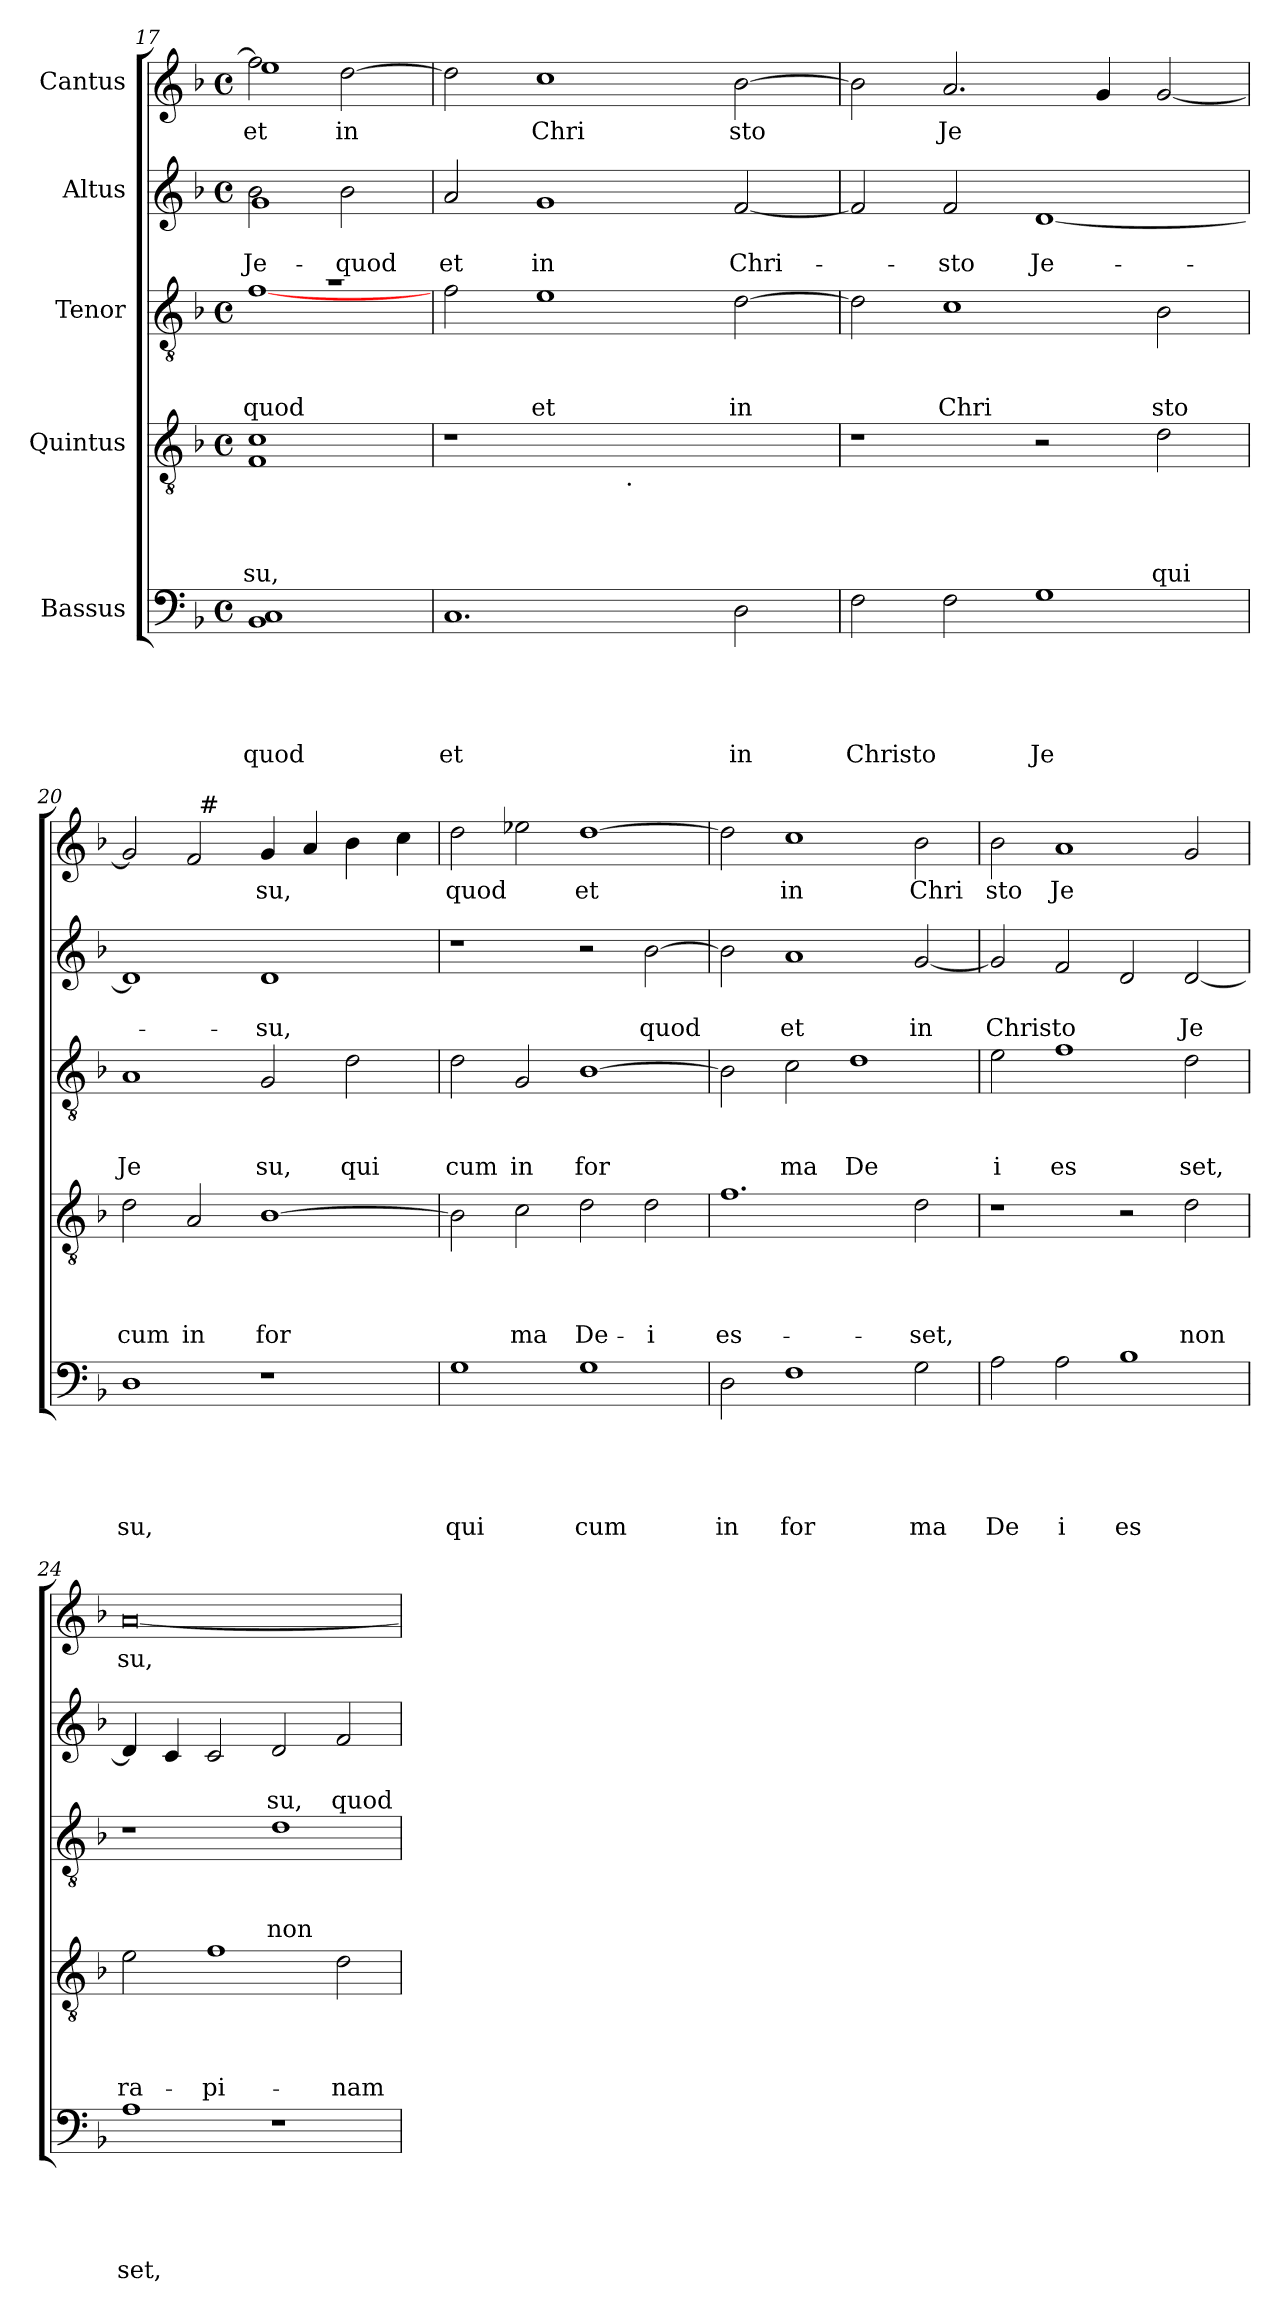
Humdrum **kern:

**kern	**text	**text	**text	**text	**text	**kern	**text	**text	**text	**text	**kern	**text	**text	**text	**kern	**text	**text	**kern	**text
*part5	*part5	*part5	*part5	*part5	*part5	*part4	*part4	*part4	*part4	*part4	*part3	*part3	*part3	*part3	*part2	*part2	*part2	*part1	*part1
*staff5	*staff5	*staff5	*staff5	*staff5	*staff5	*staff4	*staff4	*staff4	*staff4	*staff4	*staff3	*staff3	*staff3	*staff3	*staff2	*staff2	*staff2	*staff1	*staff1
*I"Bassus	*	*	*	*	*	*I"Quintus	*	*	*	*	*I"Tenor	*	*	*	*I"Altus	*	*	*I"Cantus	*
*clefF4	*	*	*	*	*	*clefGv2	*	*	*	*	*clefGv2	*	*	*	*clefG2	*	*	*clefG2	*
*k[b-]	*	*	*	*	*	*k[b-]	*	*	*	*	*k[b-]	*	*	*	*k[b-]	*	*	*k[b-]	*
*F:	*	*	*	*	*	*F:	*	*	*	*	*F:	*	*	*	*F:	*	*	*F:	*
*M4/4	*	*	*	*	*	*M4/4	*	*	*	*	*M4/4	*	*	*	*M4/4	*	*	*M4/4	*
*met(c)	*	*	*	*	*	*met(c)	*	*	*	*	*met(c)	*	*	*	*met(c)	*	*	*met(c)	*
=17	=17	=17	=17	=17	=17	=17	=17	=17	=17	=17	=17	=17	=17	=17	=17	=17	=17	=17	=17
!	!	!	!	!	!LO:LY:b	!	!	!	!	!LO:LY:b	!	!	!	!LO:LY:b	!	!	!LO:LY:b	!	!
*	*	*	*	*	*	*	*	*	*	*	*^	*	*	*	*^	*	*	*	*
!	!	!	!	!	!	!	!	!	!	!	!	!	!	!	!	!	!	!	!LO:LY:b	!	!LO:LY:b
*	*	*	*	*	*	*	*	*	*	*	*	*	*	*	*	*	*	*	*	*^	*
1BB- 1C	.	.	.	.	quod	1F 1c	.	.	.	su,	1ra	[>1f	.	.	quod	2b-\	1g	.	Je-	2ff\]	1ee	et
!	!	!	!	!	!	!	!	!	!	!	!	!	!	!	!	!	!	!	!LO:LY:b	!	!	!LO:LY:b
.	.	.	.	.	.	.	.	.	.	.	.	.	.	.	.	2b-\	.	.	quod	[>2dd\	.	in
*	*	*	*	*	*	*	*	*	*	*	*v	*v	*	*	*	*	*	*	*	*v	*v	*
*	*	*	*	*	*	*	*	*	*	*	*	*	*	*	*v	*v	*	*	*	*
=18	=18	=18	=18	=18	=18	=18	=18	=18	=18	=18	=18	=18	=18	=18	=18	=18	=18	=18	=18
!	!	!	!	!	!LO:LY:b	!	!	!	!	!	!	!	!	!	!	!	!LO:LY:b	!	!
*	*	*	*	*	*	*^	*	*	*	*	*	*	*	*	*	*	*	*	*
1.C	.	.	.	.	et	1r	2ryy	.	.	.	.	2f\	.	.	.	2a/	.	-et	2dd\]	.
!	!	!	!	!	!	!	!	!	!	!	!	!	!	!	!LO:LY:b	!	!	!LO:LY:b	!	!LO:LY:b
.	.	.	.	.	.	.	4...ryy	.	.	.	.	1e	.	.	et	1g	.	in	1cc	Chri
!	!	!	!	!	!	!	!LO:TX:b:t=.	!	!	!	!	!	!	!	!	!	!	!	!	!
.	.	.	.	.	.	.	1ryy	.	.	.	.	.	.	.	.	.	.	.	.	.
.	.	.	.	.	.	1ryy	.	.	.	.	.	.	.	.	.	.	.	.	.	.
!	!	!	!	!	!LO:LY:b	!	!	!	!	!	!	!	!	!	!LO:LY:b	!	!	!LO:LY:b	!	!LO:LY:b
2D\	.	.	.	.	in	.	.	.	.	.	.	[>2d\	.	.	in	[<2f/	.	Chri-	[>2b-\	sto
.	.	.	.	.	.	.	32ryy	.	.	.	.	.	.	.	.	.	.	.	.	.
=19	=19	=19	=19	=19	=19	=19	=19	=19	=19	=19	=19	=19	=19	=19	=19	=19	=19	=19	=19	=19
!	!	!	!	!	!LO:LY:b	!	!	!	!	!	!	!	!	!	!	!	!	!	!	!
*	*	*	*	*	*	*v	*v	*	*	*	*	*	*	*	*	*	*	*	*	*
2F\	.	.	.	.	Christo	1r	.	.	.	.	2d\]	.	.	.	2f/]	.	.	2b-\]	.
!	!	!	!	!	!	!	!	!	!	!	!	!	!	!LO:LY:b	!	!	!LO:LY:b	!	!LO:LY:b
2F\	.	.	.	.	.	.	.	.	.	.	1c	.	.	Chri	2f/	.	-sto	2.a/	Je
!	!	!	!	!	!LO:LY:b	!	!	!	!	!	!	!	!	!	!	!	!LO:LY:b	!	!
1G	.	.	.	.	Je	2r	.	.	.	.	.	.	.	.	[<1d	.	Je-	.	.
.	.	.	.	.	.	.	.	.	.	.	.	.	.	.	.	.	.	4g/	.
!	!	!	!	!	!	!	!	!	!	!LO:LY:b	!	!	!	!LO:LY:b	!	!	!	!	!
.	.	.	.	.	.	2d\	.	.	.	qui	2B-\	.	.	sto	.	.	.	[<2g/	.
=20	=20	=20	=20	=20	=20	=20	=20	=20	=20	=20	=20	=20	=20	=20	=20	=20	=20	=20	=20
!	!	!	!	!	!LO:LY:b	!	!	!	!	!LO:LY:b	!	!	!	!LO:LY:b	!	!	!	!	!
*	*	*	*	*	*	*	*	*	*	*	*	*	*	*	*	*	*	*^	*
1D	.	.	.	.	su,	2d\	.	.	.	cum	1A	.	.	Je	1d]	.	.	2g/]	2ryy	.
!	!	!	!	!	!	!	!	!	!	!LO:LY:b	!	!	!	!	!	!	!	!	!	!
.	.	.	.	.	.	2A/	.	.	.	in	.	.	.	.	.	.	.	2f/	32ryy	.
!	!	!	!	!	!	!	!	!	!	!	!	!	!	!	!	!	!	!	!LO:TX:a:t=#	!
.	.	.	.	.	.	.	.	.	.	.	.	.	.	.	.	.	.	.	1ryy	.
!	!	!	!	!	!	!	!	!	!	!LO:LY:b	!	!	!	!LO:LY:b	!	!	!LO:LY:b	!	!	!LO:LY:b
1r	.	.	.	.	.	[>1B-	.	.	.	for	2G/	.	.	su,	1d	.	-su,	4g/	.	su,
.	.	.	.	.	.	.	.	.	.	.	.	.	.	.	.	.	.	4a/	.	.
!	!	!	!	!	!	!	!	!	!	!	!	!	!	!LO:LY:b	!	!	!	!	!	!
.	.	.	.	.	.	.	.	.	.	.	2d\	.	.	qui	.	.	.	4b-\	.	.
.	.	.	.	.	.	.	.	.	.	.	.	.	.	.	.	.	.	.	4...ryy	.
.	.	.	.	.	.	.	.	.	.	.	.	.	.	.	.	.	.	4cc\	.	.
!!LO:PB:g=z
=21	=21	=21	=21	=21	=21	=21	=21	=21	=21	=21	=21	=21	=21	=21	=21	=21	=21	=21	=21	=21
!	!	!	!	!	!LO:LY:b	!	!	!	!	!	!	!	!	!LO:LY:b	!	!	!	!	!	!LO:LY:b
*	*	*	*	*	*	*	*	*	*	*	*	*	*	*	*	*	*	*v	*v	*
1G	.	.	.	.	qui	2B-\]	.	.	.	.	2d\	.	.	cum	1r	.	.	2dd\	quod
!	!	!	!	!	!	!	!	!	!	!LO:LY:b	!	!	!	!LO:LY:b	!	!	!	!	!
.	.	.	.	.	.	2c\	.	.	.	ma	2G/	.	.	in	.	.	.	2ee-X\	.
!	!	!	!	!	!LO:LY:b	!	!	!	!	!LO:LY:b	!	!	!	!LO:LY:b	!	!	!	!	!LO:LY:b
1G	.	.	.	.	cum	2d\	.	.	.	De-	[>1B-	.	.	for	2r	.	.	[>1dd	et
!	!	!	!	!	!	!	!	!	!	!LO:LY:b	!	!	!	!	!	!	!LO:LY:b	!	!
.	.	.	.	.	.	2d\	.	.	.	-i	.	.	.	.	[>2b-\	.	quod	.	.
=22	=22	=22	=22	=22	=22	=22	=22	=22	=22	=22	=22	=22	=22	=22	=22	=22	=22	=22	=22
!	!	!	!	!	!LO:LY:b	!	!	!	!	!LO:LY:b	!	!	!	!	!	!	!	!	!
2D\	.	.	.	.	in	1.f	.	.	.	es-	2B-\]	.	.	.	2b-\]	.	.	2dd\]	.
!	!	!	!	!	!LO:LY:b	!	!	!	!	!	!	!	!	!LO:LY:b	!	!	!LO:LY:b	!	!LO:LY:b
1F	.	.	.	.	for	.	.	.	.	.	2c\	.	.	ma	1a	.	et	1cc	in
!	!	!	!	!	!	!	!	!	!	!	!	!	!	!LO:LY:b	!	!	!	!	!
.	.	.	.	.	.	.	.	.	.	.	1d	.	.	De	.	.	.	.	.
!	!	!	!	!	!LO:LY:b	!	!	!	!	!LO:LY:b	!	!	!	!	!	!	!LO:LY:b	!	!LO:LY:b
2G\	.	.	.	.	ma	2d\	.	.	.	-set,	.	.	.	.	[<2g/	.	in	2b-\	Chri
=23	=23	=23	=23	=23	=23	=23	=23	=23	=23	=23	=23	=23	=23	=23	=23	=23	=23	=23	=23
!	!	!	!	!	!LO:LY:b	!	!	!	!	!	!	!	!	!LO:LY:b	!	!	!LO:LY:b	!	!LO:LY:b
2A\	.	.	.	.	De	1r	.	.	.	.	2e\	.	.	i	2g/]	.	Christo	2b-\	sto
!	!	!	!	!	!LO:LY:b	!	!	!	!	!	!	!	!	!LO:LY:b	!	!	!	!	!LO:LY:b
2A\	.	.	.	.	i	.	.	.	.	.	1f	.	.	es	2f/	.	.	1a	Je
!	!	!	!	!	!LO:LY:b	!	!	!	!	!	!	!	!	!	!	!	!	!	!
1B-	.	.	.	.	es	2r	.	.	.	.	.	.	.	.	2d/	.	.	.	.
!	!	!	!	!	!	!	!	!	!	!LO:LY:b	!	!	!	!LO:LY:b	!	!	!LO:LY:b	!	!
.	.	.	.	.	.	2d\	.	.	.	non	2d\	.	.	set,	[<2d/	.	Je	2g/	.
=24	=24	=24	=24	=24	=24	=24	=24	=24	=24	=24	=24	=24	=24	=24	=24	=24	=24	=24	=24
!	!	!	!	!	!LO:LY:b	!	!	!	!	!LO:LY:b	!	!	!	!	!	!	!	!	!LO:LY:b
1A	.	.	.	.	set,	2e\	.	.	.	ra-	1r	.	.	.	4d/]	.	.	[<0a	su,
.	.	.	.	.	.	.	.	.	.	.	.	.	.	.	4c/	.	.	.	.
!	!	!	!	!	!	!	!	!	!	!LO:LY:b	!	!	!	!	!	!	!	!	!
.	.	.	.	.	.	1f	.	.	.	-pi-	.	.	.	.	2c/	.	.	.	.
!	!	!	!	!	!	!	!	!	!	!	!	!	!	!LO:LY:b	!	!	!LO:LY:b	!	!
1r	.	.	.	.	.	.	.	.	.	.	1d	.	.	non	2d/	.	su,	.	.
!	!	!	!	!	!	!	!	!	!	!LO:LY:b	!	!	!	!	!	!	!LO:LY:b	!	!
.	.	.	.	.	.	2d\	.	.	.	-nam	.	.	.	.	2f/	.	quod	.	.
=	=	=	=	=	=	=	=	=	=	=	=	=	=	=	=	=	=	=	=
*-	*-	*-	*-	*-	*-	*-	*-	*-	*-	*-	*-	*-	*-	*-	*-	*-	*-	*-	*-
